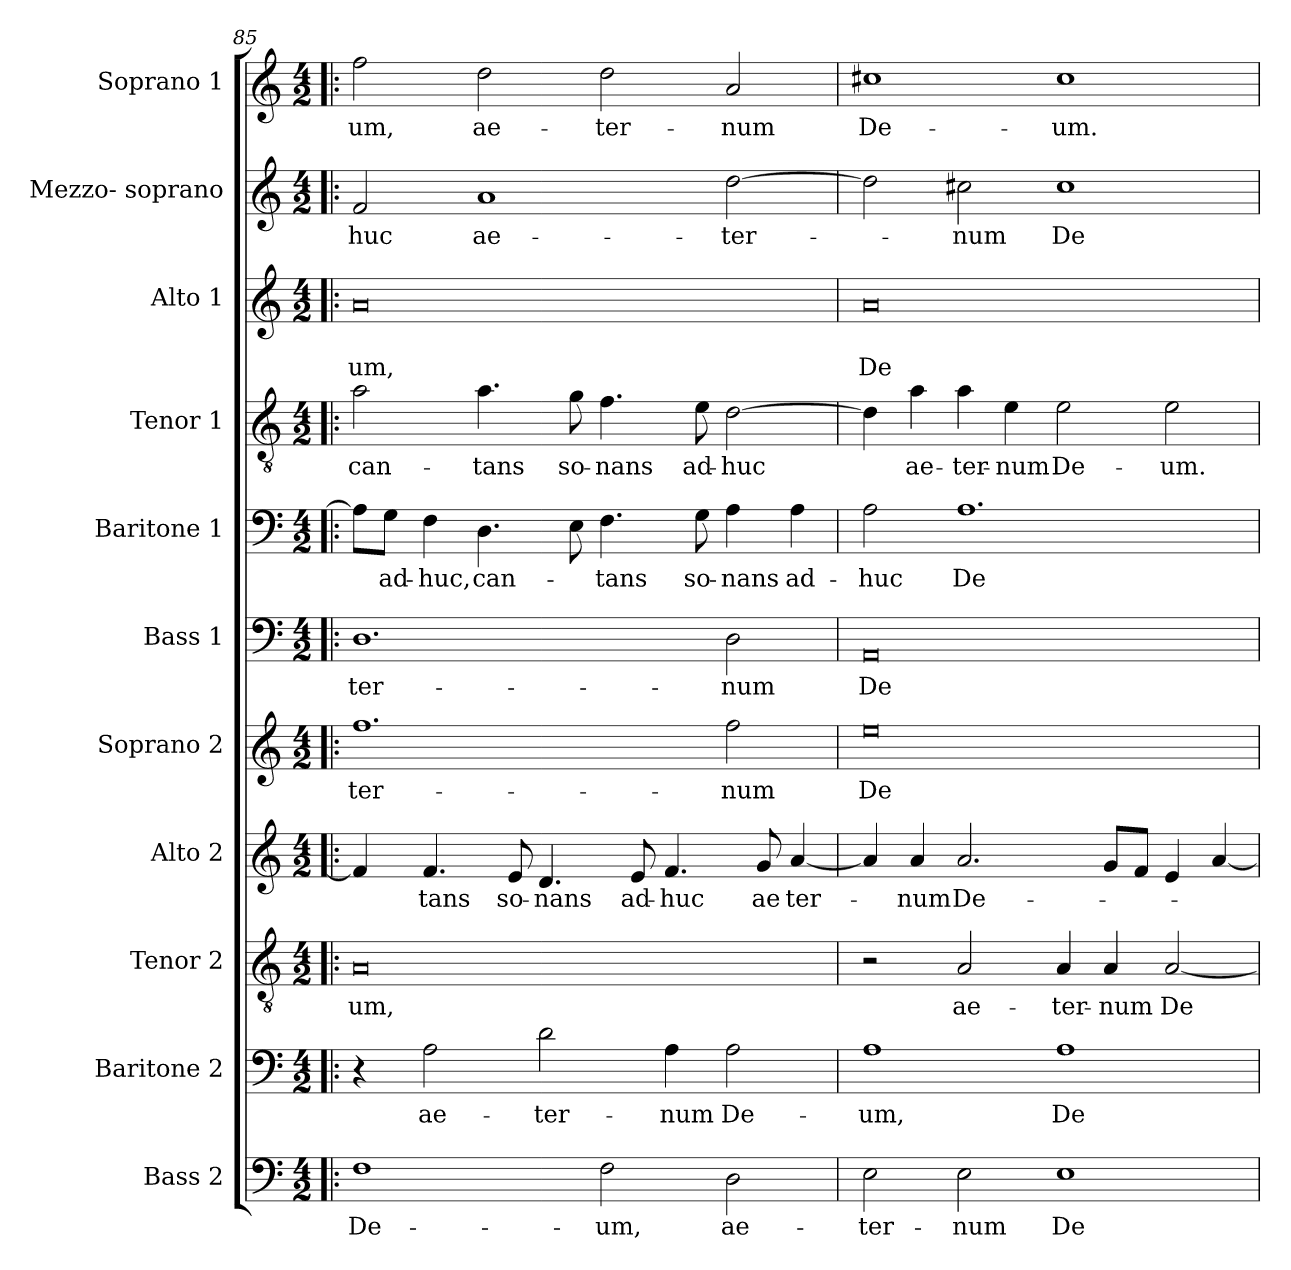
**kern	**text	**kern	**text	**kern	**text	**kern	**text	**kern	**text	**kern	**text	**kern	**text	**kern	**text	**kern	**text	**text	**kern	**text	**kern	**text
*part11	*part11	*part10	*part10	*part9	*part9	*part8	*part8	*part7	*part7	*part6	*part6	*part5	*part5	*part4	*part4	*part3	*part3	*part3	*part2	*part2	*part1	*part1
*staff11	*staff11	*staff10	*staff10	*staff9	*staff9	*staff8	*staff8	*staff7	*staff7	*staff6	*staff6	*staff5	*staff5	*staff4	*staff4	*staff3	*staff3	*staff3	*staff2	*staff2	*staff1	*staff1
*I"Bass 2	*	*I"Baritone 2	*	*I"Tenor 2	*	*I"Alto 2	*	*I"Soprano 2	*	*I"Bass 1	*	*I"Baritone 1	*	*I"Tenor 1	*	*I"Alto 1	*	*	*I"Mezzo-  soprano	*	*I"Soprano 1	*
*I'B2	*	*I'Bar. 2	*	*I'T2	*	*I'A2	*	*I'S2	*	*I'B1	*	*I'Bar. 1	*	*I'T1	*	*I'A1	*	*	*I'M.	*	*I'S1	*
*clefF4	*	*clefF4	*	*clefGv2	*	*clefG2	*	*clefG2	*	*clefF4	*	*clefF4	*	*clefGv2	*	*clefG2	*	*	*clefG2	*	*clefG2	*
*M4/2	*	*M4/2	*	*M4/2	*	*M4/2	*	*M4/2	*	*M4/2	*	*M4/2	*	*M4/2	*	*M4/2	*	*	*M4/2	*	*M4/2	*
=85!|:	=85!|:	=85!|:	=85!|:	=85!|:	=85!|:	=85!|:	=85!|:	=85!|:	=85!|:	=85!|:	=85!|:	=85!|:	=85!|:	=85!|:	=85!|:	=85!|:	=85!|:	=85!|:	=85!|:	=85!|:	=85!|:	=85!|:
!	!LO:LY:b:cj	!	!	!	!LO:LY:b:cj	!	!	!	!LO:LY:b:cj	!	!LO:LY:b:cj	!	!	!	!LO:LY:b:cj	!	!	!LO:LY:b:cj	!	!LO:LY:b:cj	!	!LO:LY:b:cj
1F	De-	4r	.	0A	-um,	4f/]	.	1.ff	-ter-	1.D	-ter-	8A\L]	.	2a\	can-	0a	.	-um,	2f/	-huc	2ff\	-um,
!	!	!	!	!	!	!	!	!	!	!	!	!	!LO:LY:b	!	!	!	!	!	!	!	!	!
.	.	.	.	.	.	.	.	.	.	.	.	8G\J	ad-	.	.	.	.	.	.	.	.	.
!	!	!	!LO:LY:b:cj	!	!	!	!LO:LY:b:cj	!	!	!	!	!	!LO:LY:b:cj	!	!	!	!	!	!	!	!	!
.	.	2A\	ae-	.	.	4.f/	-tans	.	.	.	.	4F\	-huc,	.	.	.	.	.	.	.	.	.
!	!	!	!	!	!	!	!	!	!	!	!	!	!LO:LY:b	!	!LO:LY:b:cj	!	!	!	!	!LO:LY:b:cj	!	!LO:LY:b:rj
.	.	.	.	.	.	.	.	.	.	.	.	4.D\	can-	4.a\	-tans	.	.	.	1a	ae-	2dd\	ae-
!	!	!	!	!	!	!	!LO:LY:b	!	!	!	!	!	!	!	!	!	!	!	!	!	!	!
.	.	.	.	.	.	8e/	so-	.	.	.	.	.	.	.	.	.	.	.	.	.	.	.
!	!	!	!LO:LY:b:cj	!	!	!	!LO:LY:b:cj	!	!	!	!	!	!	!	!	!	!	!	!	!	!	!
.	.	2d\	-ter-	.	.	4.d/	-nans	.	.	.	.	.	.	.	.	.	.	.	.	.	.	.
!	!	!	!	!	!	!	!	!	!	!	!	!	!	!	!LO:LY:b	!	!	!	!	!	!	!
.	.	.	.	.	.	.	.	.	.	.	.	8E\	.	8g\	so-	.	.	.	.	.	.	.
!	!LO:LY:b:cj	!	!	!	!	!	!	!	!	!	!	!	!LO:LY:b:cj	!	!LO:LY:b:cj	!	!	!	!	!	!	!LO:LY:b:rj
2F\	-um,	.	.	.	.	.	.	.	.	.	.	4.F\	-tans	4.f\	-nans	.	.	.	.	.	2dd\	-ter-
!	!	!	!	!	!	!	!LO:LY:b	!	!	!	!	!	!	!	!	!	!	!	!	!	!	!
.	.	.	.	.	.	8e/	ad-	.	.	.	.	.	.	.	.	.	.	.	.	.	.	.
!	!	!	!LO:LY:b:cj	!	!	!	!LO:LY:b:rj	!	!	!	!	!	!	!	!	!	!	!	!	!	!	!
.	.	4A\	-num	.	.	4.f/	-huc	.	.	.	.	.	.	.	.	.	.	.	.	.	.	.
!	!	!	!	!	!	!	!	!	!	!	!	!	!LO:LY:b	!	!LO:LY:b:cj	!	!	!	!	!	!	!
.	.	.	.	.	.	.	.	.	.	.	.	8G\	so-	8e\	ad-	.	.	.	.	.	.	.
!	!LO:LY:b:cj	!	!LO:LY:b:cj	!	!	!	!	!	!LO:LY:b:cj	!	!LO:LY:b:cj	!	!LO:LY:b:cj	!	!LO:LY:b	!	!	!	!	!LO:LY:b:cj	!	!LO:LY:b:cj
2D\	ae-	2A\	De-	.	.	.	.	2ff\	-num	2D\	-num	4A\	-nans	[>2d\	-huc	.	.	.	[>2dd\	-ter-	2a/	-num
!	!	!	!	!	!	!	!LO:LY:b:cj	!	!	!	!	!	!	!	!	!	!	!	!	!	!	!
.	.	.	.	.	.	8g/	ae	.	.	.	.	.	.	.	.	.	.	.	.	.	.	.
!	!	!	!	!	!	!	!LO:LY:b:cj	!	!	!	!	!	!LO:LY:b:cj	!	!	!	!	!	!	!	!	!
.	.	.	.	.	.	[<4a/	ter-	.	.	.	.	4A\	ad-	.	.	.	.	.	.	.	.	.
=86	=86	=86	=86	=86	=86	=86	=86	=86	=86	=86	=86	=86	=86	=86	=86	=86	=86	=86	=86	=86	=86	=86
!	!LO:LY:b:cj	!	!LO:LY:b:cj	!	!	!	!	!	!LO:LY:b:rj	!	!LO:LY:b:rj	!	!LO:LY:b:cj	!	!	!	!	!LO:LY:b:rj	!	!	!	!LO:LY:b:rj
2E\	-ter-	1A	-um,	2r	.	4a/]	.	0ee	De-	0AA	De-	2A\	-huc	4d\]	.	0a	.	De-	2dd\]	.	1cc#X	De-
!	!	!	!	!	!	!	!LO:LY:b:cj	!	!	!	!	!	!	!	!LO:LY:b	!	!	!	!	!	!	!
.	.	.	.	.	.	4a/	-num	.	.	.	.	.	.	4a\	ae-	.	.	.	.	.	.	.
!	!LO:LY:b:cj	!	!	!	!LO:LY:b:cj	!	!LO:LY:b	!	!	!	!	!	!LO:LY:b:cj	!	!LO:LY:b:cj	!	!	!	!	!LO:LY:b:cj	!	!
2E\	-num	.	.	2A/	ae-	2.a/	De-	.	.	.	.	1.A	De-	4a\	-ter-	.	.	.	2cc#X\	-num	.	.
!	!	!	!	!	!	!	!	!	!	!	!	!	!	!	!LO:LY:b:rj	!	!	!	!	!	!	!
.	.	.	.	.	.	.	.	.	.	.	.	.	.	4e\	-num	.	.	.	.	.	.	.
!	!LO:LY:b:cj	!	!LO:LY:b:cj	!	!LO:LY:b	!	!	!	!	!	!	!	!	!	!LO:LY:b:cj	!	!	!	!	!LO:LY:b:cj	!	!LO:LY:b:cj
1E	De-	1A	De-	4A/	-ter-	.	.	.	.	.	.	.	.	2e\	De-	.	.	.	1cc#	De-	1cc#	-um.
!	!	!	!	!	!LO:LY:b:cj	!	!	!	!	!	!	!	!	!	!	!	!	!	!	!	!	!
.	.	.	.	4A/	-num	8g/L	.	.	.	.	.	.	.	.	.	.	.	.	.	.	.	.
.	.	.	.	.	.	8f/J	.	.	.	.	.	.	.	.	.	.	.	.	.	.	.	.
!	!	!	!	!	!LO:LY:b	!	!	!	!	!	!	!	!	!	!LO:LY:b:cj	!	!	!	!	!	!	!
.	.	.	.	[<2A/	De-	4e/	.	.	.	.	.	.	.	2e\	-um.	.	.	.	.	.	.	.
.	.	.	.	.	.	[<4a/	.	.	.	.	.	.	.	.	.	.	.	.	.	.	.	.
=	=	=	=	=	=	=	=	=	=	=	=	=	=	=	=	=	=	=	=	=	=	=
*-	*-	*-	*-	*-	*-	*-	*-	*-	*-	*-	*-	*-	*-	*-	*-	*-	*-	*-	*-	*-	*-	*-
